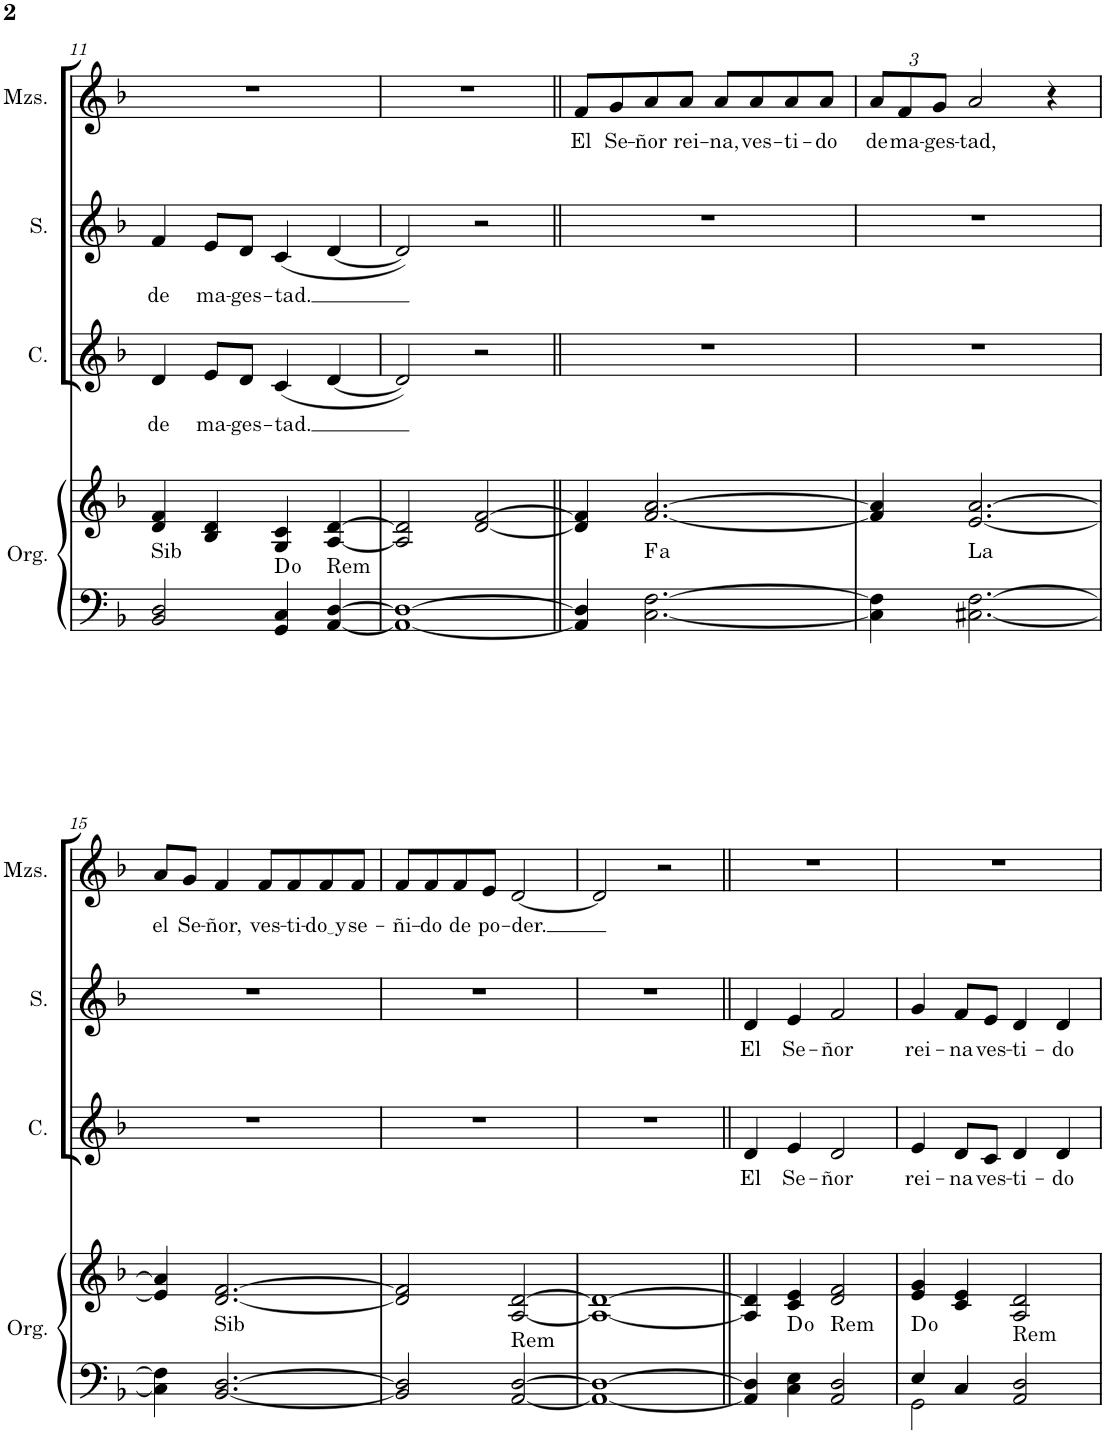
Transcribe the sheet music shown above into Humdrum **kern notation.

**kern	**kern	**harte	**kern	**text	**kern	**text	**kern	**text
*part4	*part4	*part4	*part3	*part3	*part2	*part2	*part1	*part1
*staff5	*staff4	*	*staff3	*staff3	*staff2	*staff2	*staff1	*staff1
*I"Órgano	*	*	*I"Contralto	*	*I"Soprano	*	*I"Solista	*
*	*	*	*I'C.	*	*I'S.	*	*	*
!!LO:PB:g=z
*clefF4	*clefG2	*	*clefG2	*	*clefG2	*	*clefG2	*
*k[b-]	*k[b-]	*	*k[b-]	*	*k[b-]	*	*k[b-]	*
*M4/4	*M4/4	*	*M4/4	*	*M4/4	*	*M4/4	*
=11	=11	=11	=11	=11	=11	=11	=11	=11
!	!	!LO:H:kt=Sib	!	!LO:LY:b	!	!LO:LY:b	!	!
2BB-/ 2D/	4d/ 4f/	N	4d/	de	4f/	de	1r	.
!	!	!	!	!LO:LY:b	!	!LO:LY:b	!	!
.	4B-/ 4d/	.	8e/L	ma-	8e/L	ma-	.	.
!	!	!	!	!LO:LY:b	!	!LO:LY:b	!	!
.	.	.	8d/J	-ges-	8d/J	-ges-	.	.
!	!	!	!	!LO:LY:b	!	!LO:LY:b	!	!
4GG/ 4C/	4G/ 4c/	D:dim	(4c/	-tad.	(4c/	-tad.	.	.
!	!	!LO:H:kt=Rem	!	!	!	!	!	!
[4AA/ [4D/	[4A/ [4d/	N	[4d/	.	[4d/	.	.	.
=12	=12	=12	=12	=12	=12	=12	=12	=12
1AA_ 1D_	2A/] 2d/]	.	2d/])	.	2d/])	.	1r	.
.	[2d/ [2f/	.	2r	.	2r	.	.	.
=13||	=13||	=13||	=13||	=13||	=13||	=13||	=13||	=13||
!	!	!	!	!	!	!	!	!LO:LY:b
4AA/] 4D/]	4d/] 4f/]	.	1r	.	1r	.	8f/L	El
!	!	!	!	!	!	!	!	!LO:LY:b
.	.	.	.	.	.	.	8g/	Se-
!	!	!LO:H:kt=a	!	!	!	!	!	!LO:LY:b
[2.C\ [2.F\	[2.f/ [2.a/	.	.	.	.	.	8a/	-ñor
!	!	!	!	!	!	!	!	!LO:LY:b
.	.	.	.	.	.	.	8a/J	rei-
!	!	!	!	!	!	!	!	!LO:LY:b
.	.	.	.	.	.	.	8a/L	-na,
!	!	!	!	!	!	!	!	!LO:LY:b
.	.	.	.	.	.	.	8a/	ves-
!	!	!	!	!	!	!	!	!LO:LY:b
.	.	.	.	.	.	.	8a/	-ti-
!	!	!	!	!	!	!	!	!LO:LY:b
.	.	.	.	.	.	.	8a/J	-do
=14	=14	=14	=14	=14	=14	=14	=14	=14
*	*	*	*	*	*	*	*Xbrackettup	*
!	!	!	!	!	!	!	!	!LO:LY:b
4C\] 4F\]	4f/] 4a/]	.	1r	.	1r	.	12a/L	de
!	!	!	!	!	!	!	!	!LO:LY:b
.	.	.	.	.	.	.	12f/	ma-
!	!	!	!	!	!	!	!	!LO:LY:b
.	.	.	.	.	.	.	12g/J	-ges-
!	!	!LO:H:kt=La	!	!	!	!	!	!LO:LY:b
[2.C#X\ [2.F\	[2.e/ [2.a/	N	.	.	.	.	2a/	-tad,
.	.	.	.	.	.	.	4r	.
!!LO:LB:g=z
=15	=15	=15	=15	=15	=15	=15	=15	=15
!	!	!	!	!	!	!	!	!LO:LY:b
4C#\] 4F\]	4e/] 4a/]	.	1r	.	1r	.	8a/L	el
!	!	!	!	!	!	!	!	!LO:LY:b
.	.	.	.	.	.	.	8g/J	Se-
!	!	!LO:H:kt=Sib	!	!	!	!	!	!LO:LY:b
[2.BB-/ [2.D/	[2.d/ [2.f/	N	.	.	.	.	4f/	-ñor,
!	!	!	!	!	!	!	!	!LO:LY:b
.	.	.	.	.	.	.	8f/L	ves-
!	!	!	!	!	!	!	!	!LO:LY:b
.	.	.	.	.	.	.	8f/	-ti-
!	!	!	!	!	!	!	!	!LO:LY:b
.	.	.	.	.	.	.	8f/	do y
!	!	!	!	!	!	!	!	!LO:LY:b
.	.	.	.	.	.	.	8f/J	se-
=16	=16	=16	=16	=16	=16	=16	=16	=16
!	!	!	!	!	!	!	!	!LO:LY:b
2BB-/] 2D/]	2d/] 2f/]	.	1r	.	1r	.	8f/L	-ñi-
!	!	!	!	!	!	!	!	!LO:LY:b
.	.	.	.	.	.	.	8f/	-do
!	!	!	!	!	!	!	!	!LO:LY:b
.	.	.	.	.	.	.	8f/	de
!	!	!	!	!	!	!	!	!LO:LY:b
.	.	.	.	.	.	.	8e/J	po-
!	!	!LO:H:kt=Rem	!	!	!	!	!	!LO:LY:b
[2AA/ [2D/	[2A/ [2d/	N	.	.	.	.	[2d/	-der.
=17	=17	=17	=17	=17	=17	=17	=17	=17
1AA_ 1D_	1A_ 1d_	.	1r	.	1r	.	2d/]	.
.	.	.	.	.	.	.	2r	.
=18||	=18||	=18||	=18||	=18||	=18||	=18||	=18||	=18||
!	!	!	!	!LO:LY:b	!	!LO:LY:b	!	!
4AA/] 4D/]	4A/] 4d/]	.	4d/	El	4d/	El	1r	.
!	!	!	!	!LO:LY:b	!	!LO:LY:b	!	!
4C\ 4E\	4c/ 4e/	D:dim	4e/	Se-	4e/	Se-	.	.
!	!	!LO:H:kt=Rem	!	!LO:LY:b	!	!LO:LY:b	!	!
2AA/ 2D/	2d/ 2f/	N	2d/	-ñor	2f/	-ñor	.	.
=19	=19	=19	=19	=19	=19	=19	=19	=19
*^	*	*	*	*	*	*	*	*
!	!	!	!	!	!LO:LY:b	!	!LO:LY:b	!	!
4E/	2GG\	4e/ 4g/	D:dim	4e/	rei-	4g/	rei-	1r	.
!	!	!	!	!	!LO:LY:b	!	!LO:LY:b	!	!
4C/	.	4c/ 4e/	.	8d/L	-na	8f/L	-na	.	.
!	!	!	!	!	!LO:LY:b	!	!LO:LY:b	!	!
.	.	.	.	8c/J	ves-	8e/J	ves-	.	.
!	!	!	!LO:H:kt=Rem	!	!LO:LY:b	!	!LO:LY:b	!	!
2AA/ 2D/	2ryy	2A/ 2d/	N	4d/	-ti-	4d/	-ti-	.	.
!	!	!	!	!	!LO:LY:b	!	!LO:LY:b	!	!
.	.	.	.	4d/	-do	4d/	-do	.	.
*v	*v	*	*	*	*	*	*	*	*
=	=	=	=	=	=	=	=	=
*-	*-	*-	*-	*-	*-	*-	*-	*-
